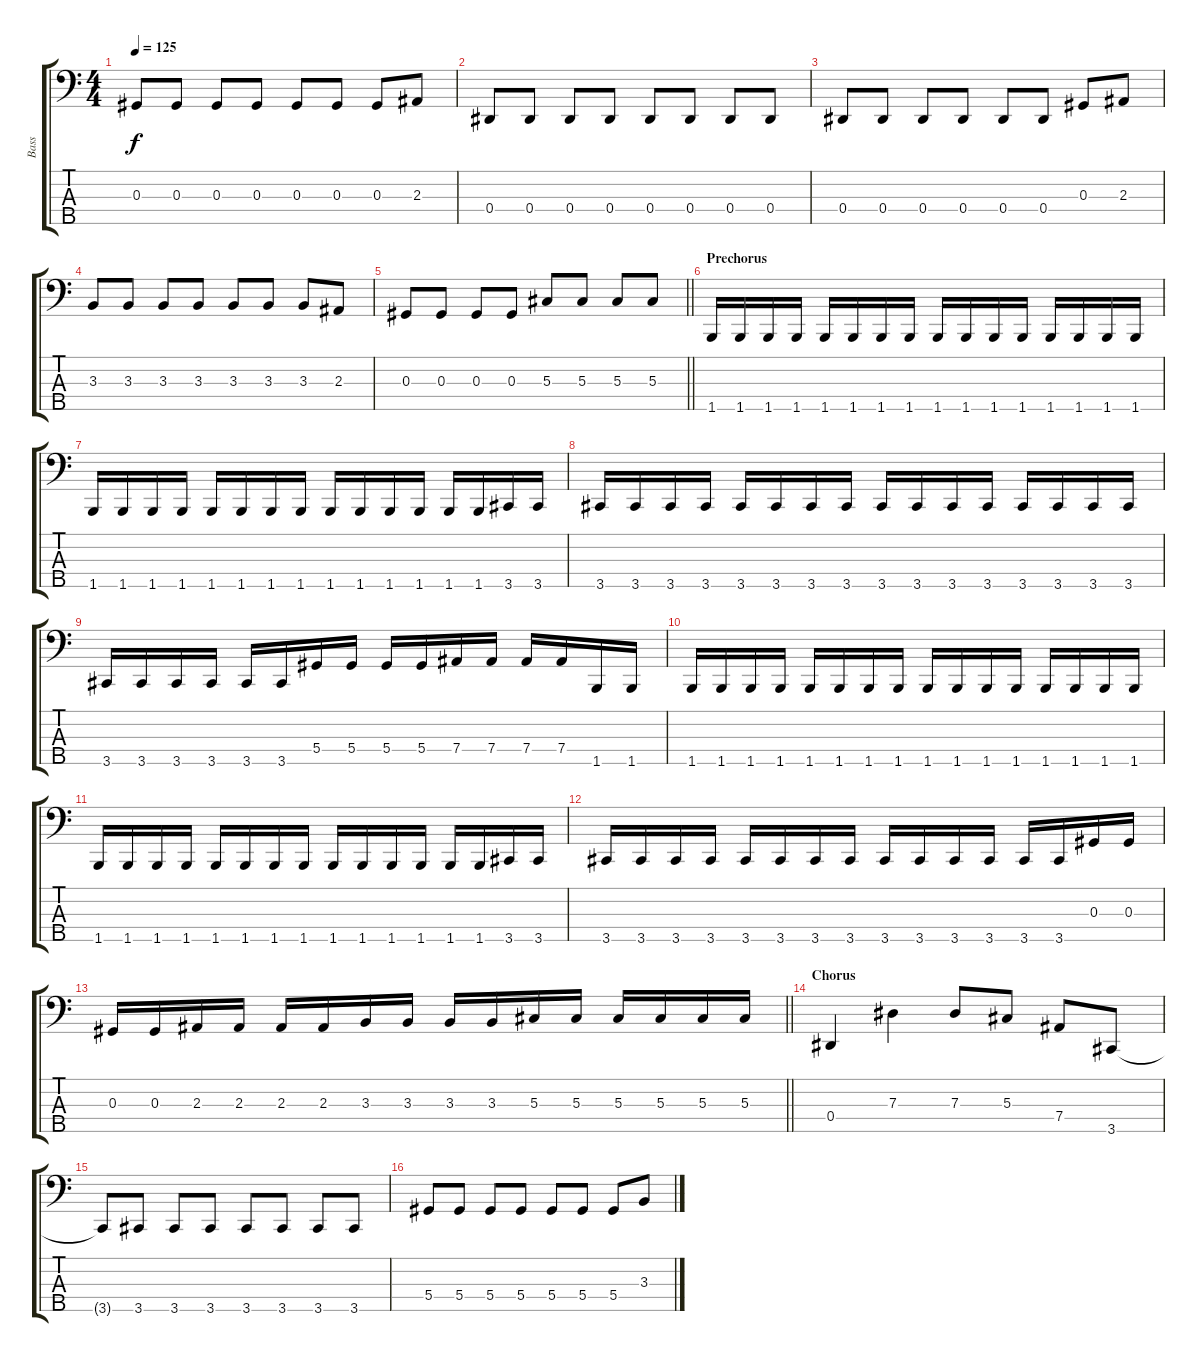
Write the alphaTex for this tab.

\track ("Bass" "Bass") {instrument electricbassfinger}
\staff {score tabs}
\tuning (Gb2 Db2 Ab1 Eb1 Bb0) {hide}
\ts (4 4)
\tempo 125
\clef f4
\ks c
0.3.8{dy f} 0.3.8 0.3.8 0.3.8 0.3.8 0.3.8 0.3.8 2.3.8 |
0.4.8 0.4.8 0.4.8 0.4.8 0.4.8 0.4.8 0.4.8 0.4.8 |
0.4.8 0.4.8 0.4.8 0.4.8 0.4.8 0.4.8 0.3.8 2.3.8 |
3.3.8 3.3.8 3.3.8 3.3.8 3.3.8 3.3.8 3.3.8 2.3.8 |
\barLineRight lightlight
0.3.8 0.3.8 0.3.8 0.3.8 5.3.8 5.3.8 5.3.8 5.3.8 |
\section ("" "Prechorus")
1.5.16 1.5.16 1.5.16 1.5.16 1.5.16 1.5.16 1.5.16 1.5.16 1.5.16 1.5.16 1.5.16 1.5.16 1.5.16 1.5.16 1.5.16 1.5.16 |
1.5.16 1.5.16 1.5.16 1.5.16 1.5.16 1.5.16 1.5.16 1.5.16 1.5.16 1.5.16 1.5.16 1.5.16 1.5.16 1.5.16 3.5.16 3.5.16 |
3.5.16 3.5.16 3.5.16 3.5.16 3.5.16 3.5.16 3.5.16 3.5.16 3.5.16 3.5.16 3.5.16 3.5.16 3.5.16 3.5.16 3.5.16 3.5.16 |
3.5.16 3.5.16 3.5.16 3.5.16 3.5.16 3.5.16 5.4.16 5.4.16 5.4.16 5.4.16 7.4.16 7.4.16 7.4.16 7.4.16 1.5.16 1.5.16 |
1.5.16 1.5.16 1.5.16 1.5.16 1.5.16 1.5.16 1.5.16 1.5.16 1.5.16 1.5.16 1.5.16 1.5.16 1.5.16 1.5.16 1.5.16 1.5.16 |
1.5.16 1.5.16 1.5.16 1.5.16 1.5.16 1.5.16 1.5.16 1.5.16 1.5.16 1.5.16 1.5.16 1.5.16 1.5.16 1.5.16 3.5.16 3.5.16 |
3.5.16 3.5.16 3.5.16 3.5.16 3.5.16 3.5.16 3.5.16 3.5.16 3.5.16 3.5.16 3.5.16 3.5.16 3.5.16 3.5.16 0.3.16 0.3.16 |
\barLineRight lightlight
0.3.16 0.3.16 2.3.16 2.3.16 2.3.16 2.3.16 3.3.16 3.3.16 3.3.16 3.3.16 5.3.16 5.3.16 5.3.16 5.3.16 5.3.16 5.3.16 |
\section ("" "Chorus")
0.4.4 7.3.4 7.3.8 5.3.8 7.4.8 3.5.8 |
3.5{t}.8 3.5.8 3.5.8 3.5.8 3.5.8 3.5.8 3.5.8 3.5.8 |
5.4.8 5.4.8 5.4.8 5.4.8 5.4.8 5.4.8 5.4.8 3.3.8
